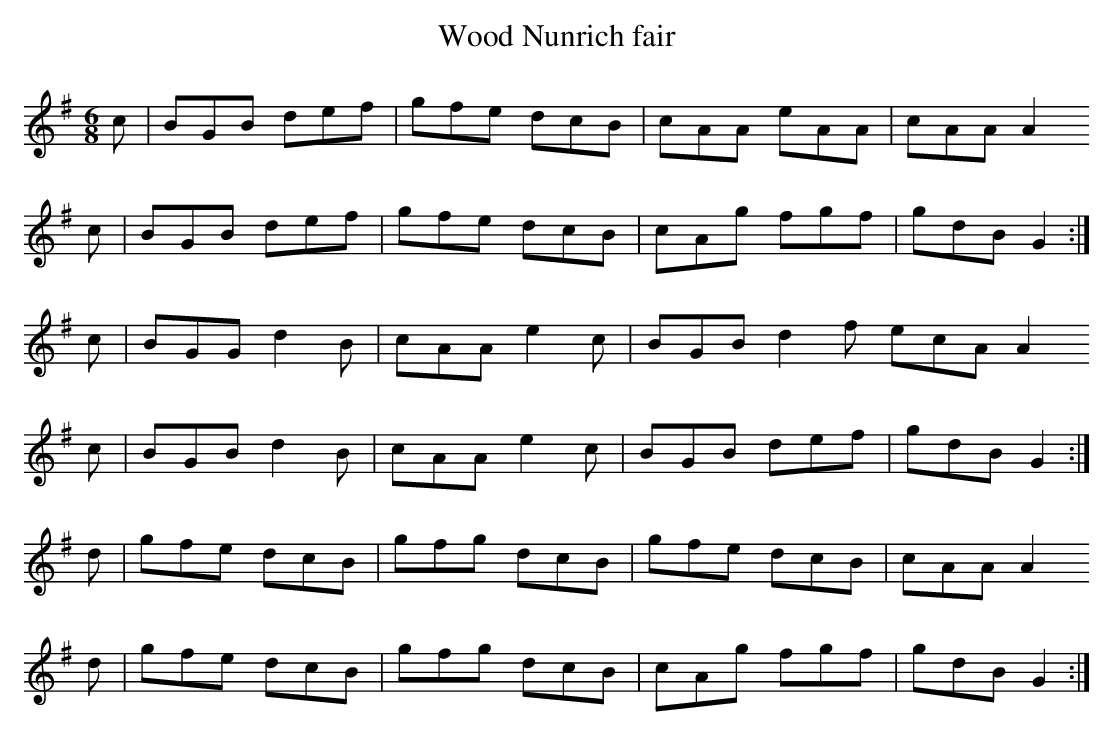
X:1
T:Wood Nunrich fair
M:6/8
L:1/8
K:G
c|BGB def|gfe dcB|cAA eAA|cAA A2
c|BGB def|gfe dcB|cAg fgf|gdB G2:|
c|BGG d2B|cAA e2c|BGB d2f ecA A2
c|BGB d2B|cAA e2c|BGB def|gdB G2:|
d|gfe dcB|gfg dcB|gfe dcB|cAA A2
d|gfe dcB|gfg dcB|cAg fgf|gdB G2:|
